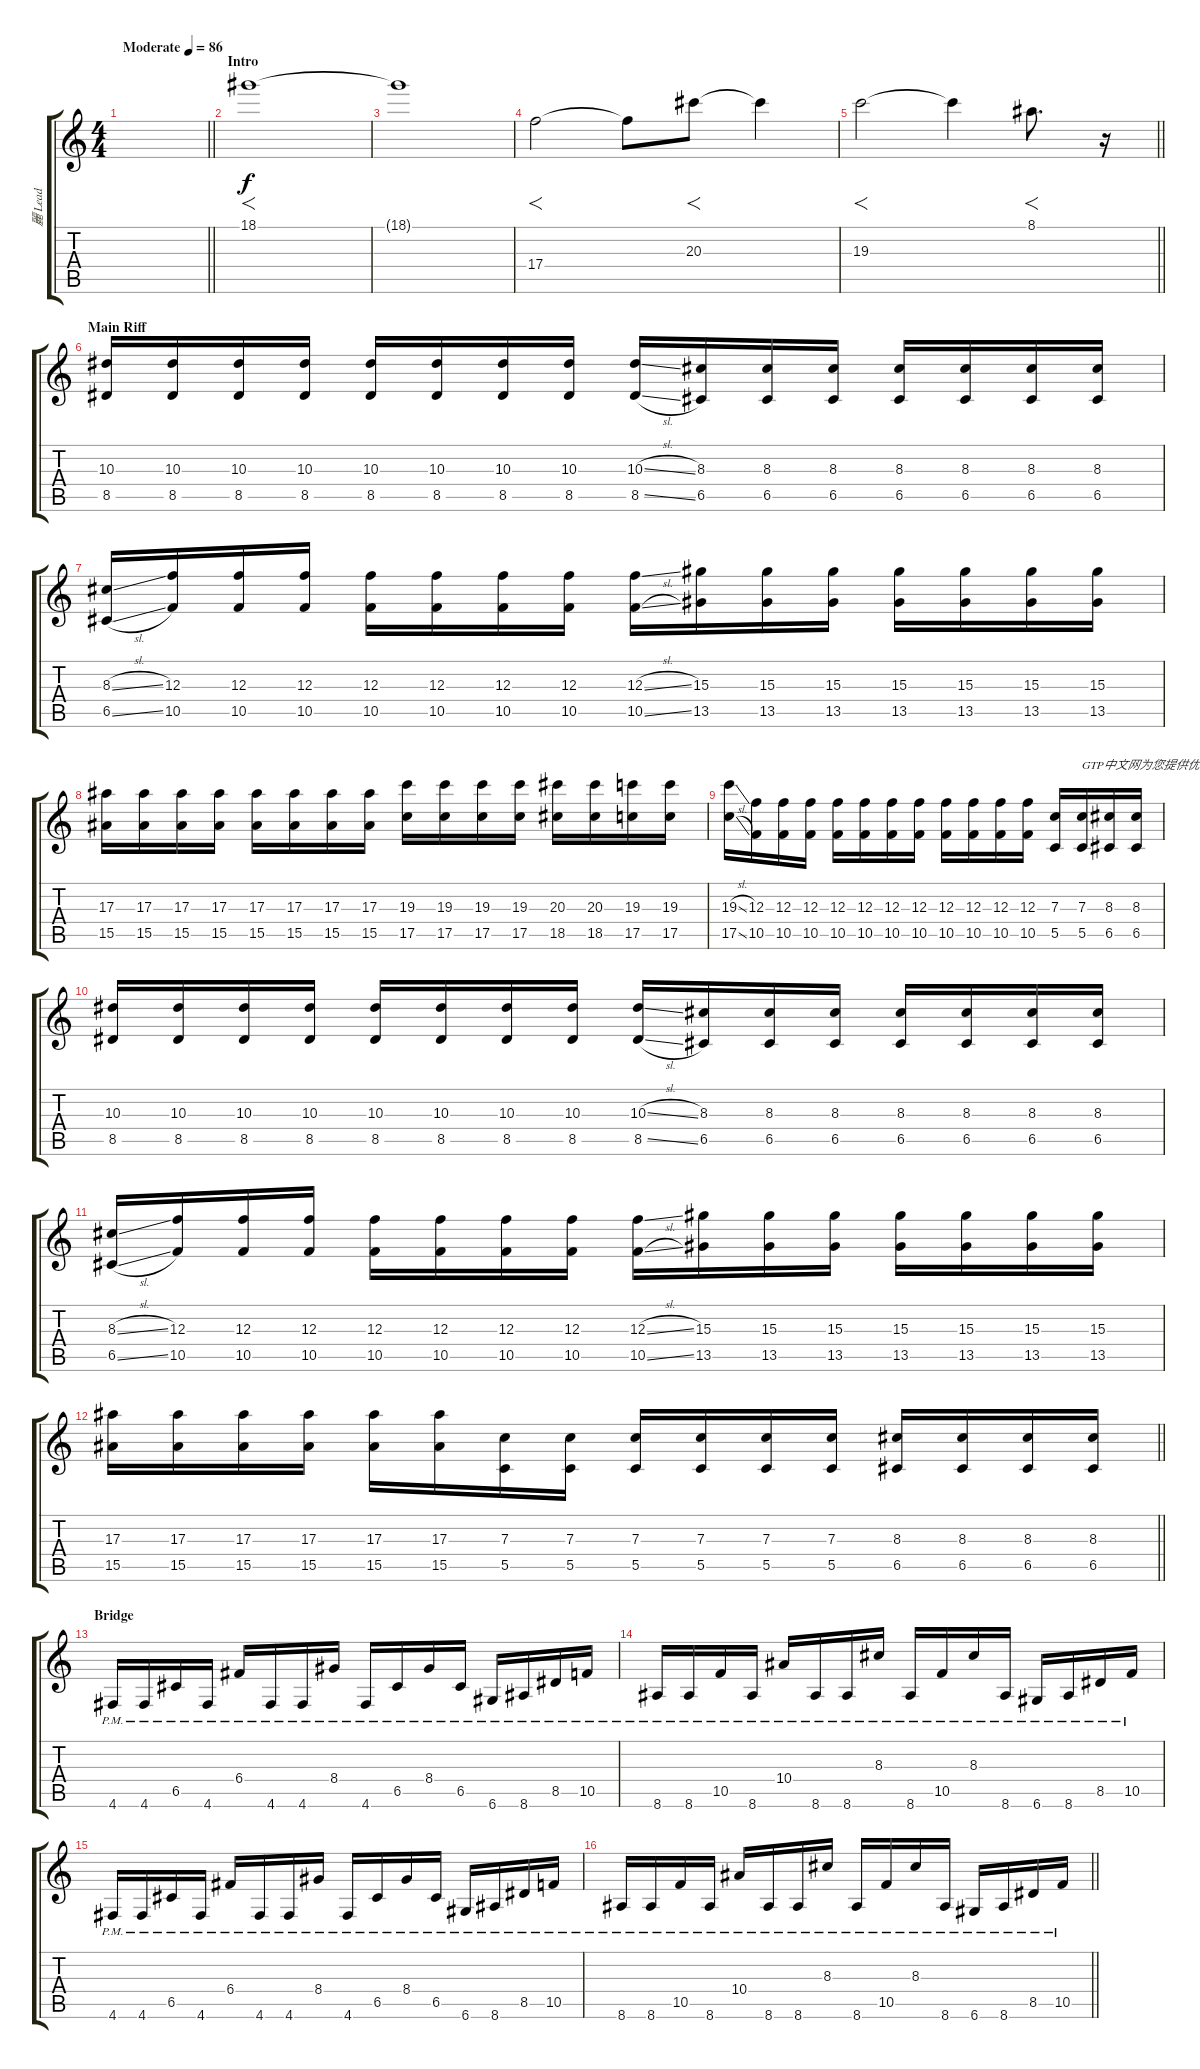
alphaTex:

\track ("麗 Lead" "麗 Lead") {instrument overdrivenguitar}
\staff {score tabs}
\tuning (D4 A3 F3 C3 G2 D2) {hide}
\ts (4 4)
\tempo (86 "Moderate")
\clef g2
\barLineRight lightlight
\ks c
|
\section ("" "Intro")
18.1.1{f} |
18.1{t}.1 |
17.4.2{f} 17.4{t}.8 20.3.8{f} 20.3{t}.4 |
\barLineRight lightlight
19.3.2{f} 19.3{t}.4 8.1.8{f d volume 16 balance 8} r.16{volume 12 balance 14} |
\section ("" "Main Riff")
(10.3 8.5).16 (10.3 8.5).16 (10.3 8.5).16 (10.3 8.5).16 (10.3 8.5).16 (10.3 8.5).16 (10.3 8.5).16 (10.3 8.5).16 (10.3{sl} 8.5{sl}).16 (8.3 6.5).16 (8.3 6.5).16 (8.3 6.5).16 (8.3 6.5).16 (8.3 6.5).16 (8.3 6.5).16 (8.3 6.5).16 |
(8.3{sl} 6.5{sl}).16 (12.3 10.5).16 (12.3 10.5).16 (12.3 10.5).16 (12.3 10.5).16 (12.3 10.5).16 (12.3 10.5).16 (12.3 10.5).16 (12.3{sl} 10.5{sl}).16 (15.3 13.5).16 (15.3 13.5).16 (15.3 13.5).16 (15.3 13.5).16 (15.3 13.5).16 (15.3 13.5).16 (15.3 13.5).16 |
(17.3 15.5).16 (17.3 15.5).16 (17.3 15.5).16 (17.3 15.5).16 (17.3 15.5).16 (17.3 15.5).16 (17.3 15.5).16 (17.3 15.5).16 (19.3 17.5).16 (19.3 17.5).16 (19.3 17.5).16 (19.3 17.5).16 (20.3 18.5).16 (20.3 18.5).16 (19.3 17.5).16 (19.3 17.5).16 |
(19.3{sl} 17.5{sl}).16 (12.3 10.5).16 (12.3 10.5).16 (12.3 10.5).16 (12.3 10.5).16 (12.3 10.5).16 (12.3 10.5).16 (12.3 10.5).16 (12.3 10.5).16 (12.3 10.5).16 (12.3 10.5).16 (12.3 10.5).16 (7.3 5.5).16 (7.3 5.5).16{txt "GTP中文网为您提供优秀的谱子"} (8.3 6.5).16 (8.3 6.5).16 |
(10.3 8.5).16 (10.3 8.5).16 (10.3 8.5).16 (10.3 8.5).16 (10.3 8.5).16 (10.3 8.5).16 (10.3 8.5).16 (10.3 8.5).16 (10.3{sl} 8.5{sl}).16 (8.3 6.5).16 (8.3 6.5).16 (8.3 6.5).16 (8.3 6.5).16 (8.3 6.5).16 (8.3 6.5).16 (8.3 6.5).16 |
(8.3{sl} 6.5{sl}).16 (12.3 10.5).16 (12.3 10.5).16 (12.3 10.5).16 (12.3 10.5).16 (12.3 10.5).16 (12.3 10.5).16 (12.3 10.5).16 (12.3{sl} 10.5{sl}).16 (15.3 13.5).16 (15.3 13.5).16 (15.3 13.5).16 (15.3 13.5).16 (15.3 13.5).16 (15.3 13.5).16 (15.3 13.5).16 |
\barLineRight lightlight
(17.3 15.5).16 (17.3 15.5).16 (17.3 15.5).16 (17.3 15.5).16 (17.3 15.5).16 (17.3 15.5).16 (7.3 5.5).16 (7.3 5.5).16 (7.3 5.5).16 (7.3 5.5).16 (7.3 5.5).16 (7.3 5.5).16 (8.3 6.5).16 (8.3 6.5).16 (8.3 6.5).16 (8.3 6.5).16 |
\section ("" "Bridge")
4.6{pm}.16{volume 13 balance 6 instrument electricguitarmuted} 4.6{pm}.16 6.5{pm}.16 4.6{pm}.16 6.4{pm}.16 4.6{pm}.16 4.6{pm}.16 8.4{pm}.16 4.6{pm}.16 6.5{pm}.16 8.4{pm}.16 6.5{pm}.16 6.6{pm}.16 8.6{pm}.16 8.5{pm}.16 10.5{pm}.16 |
8.6{pm}.16 8.6{pm}.16 10.5{pm}.16 8.6{pm}.16 10.4{pm}.16 8.6{pm}.16 8.6{pm}.16 8.3{pm}.16 8.6{pm}.16 10.5{pm}.16 8.3{pm}.16 8.6{pm}.16 6.6{pm}.16 8.6{pm}.16 8.5{pm}.16 10.5{pm}.16 |
4.6{pm}.16 4.6{pm}.16 6.5{pm}.16 4.6{pm}.16 6.4{pm}.16 4.6{pm}.16 4.6{pm}.16 8.4{pm}.16 4.6{pm}.16 6.5{pm}.16 8.4{pm}.16 6.5{pm}.16 6.6{pm}.16 8.6{pm}.16 8.5{pm}.16 10.5{pm}.16 |
\barLineRight lightlight
8.6{pm}.16 8.6{pm}.16 10.5{pm}.16 8.6{pm}.16 10.4{pm}.16 8.6{pm}.16 8.6{pm}.16 8.3{pm}.16 8.6{pm}.16 10.5{pm}.16 8.3{pm}.16 8.6{pm}.16 6.6{pm}.16 8.6{pm}.16 8.5{pm}.16 10.5{pm}.16
